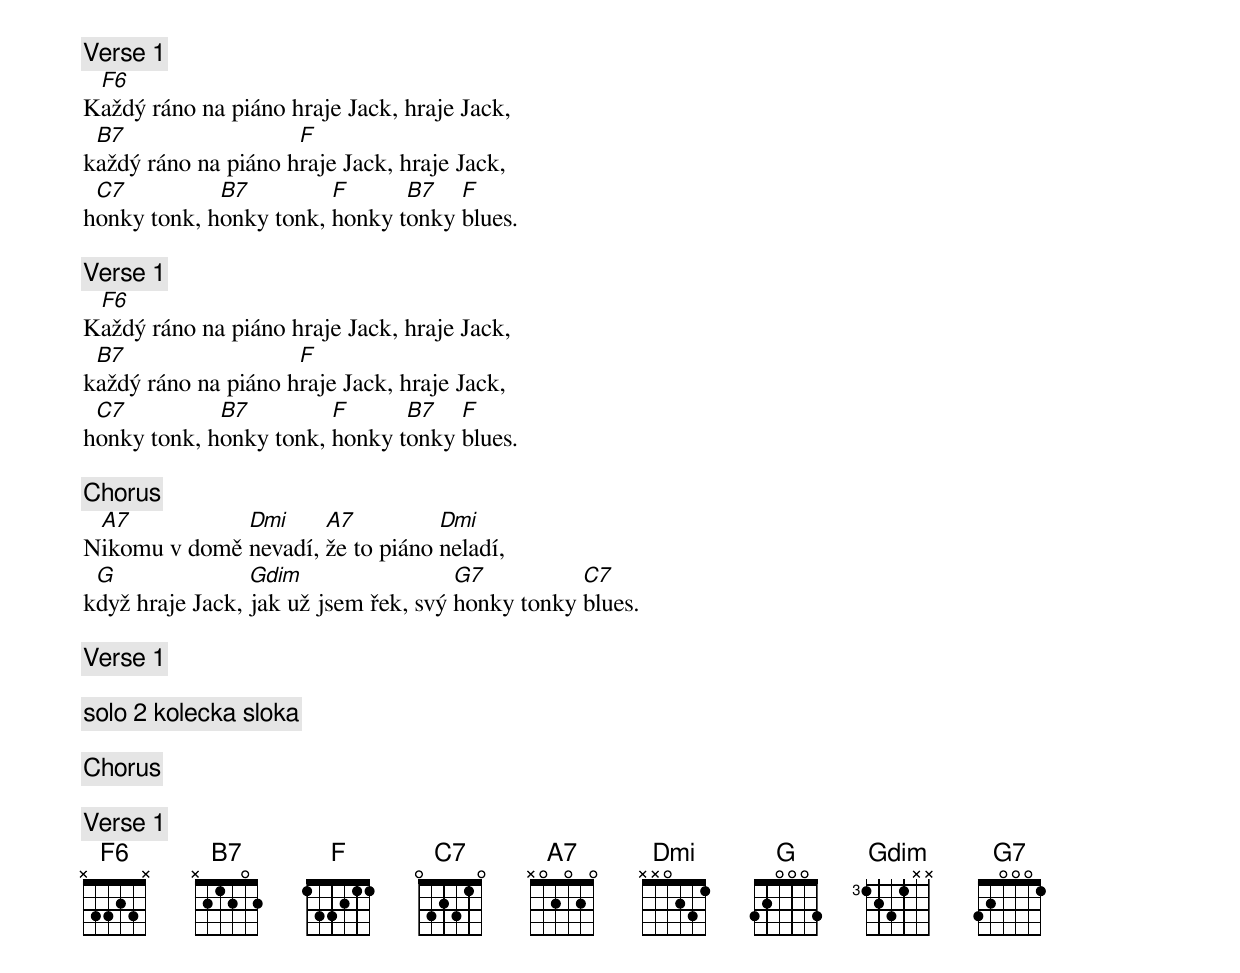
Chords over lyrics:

[Verse 1]
 F6
Každý ráno na piáno hraje Jack, hraje Jack,
 B7                  F
každý ráno na piáno hraje Jack, hraje Jack,
 C7          B7         F      B7   F
honky tonk, honky tonk, honky tonky blues.

[Verse 1]
 F6
Každý ráno na piáno hraje Jack, hraje Jack,
 B7                  F
každý ráno na piáno hraje Jack, hraje Jack,
 C7          B7         F      B7   F
honky tonk, honky tonk, honky tonky blues.

[Chorus]
 A7           Dmi     A7          Dmi
Nikomu v domě nevadí, že to piáno neladí,
 G               Gdim                 G7          C7
když hraje Jack, jak už jsem řek, svý honky tonky blues.

[Verse 1]

[solo 2 kolecka sloka]

[Chorus]

[Verse 1]
